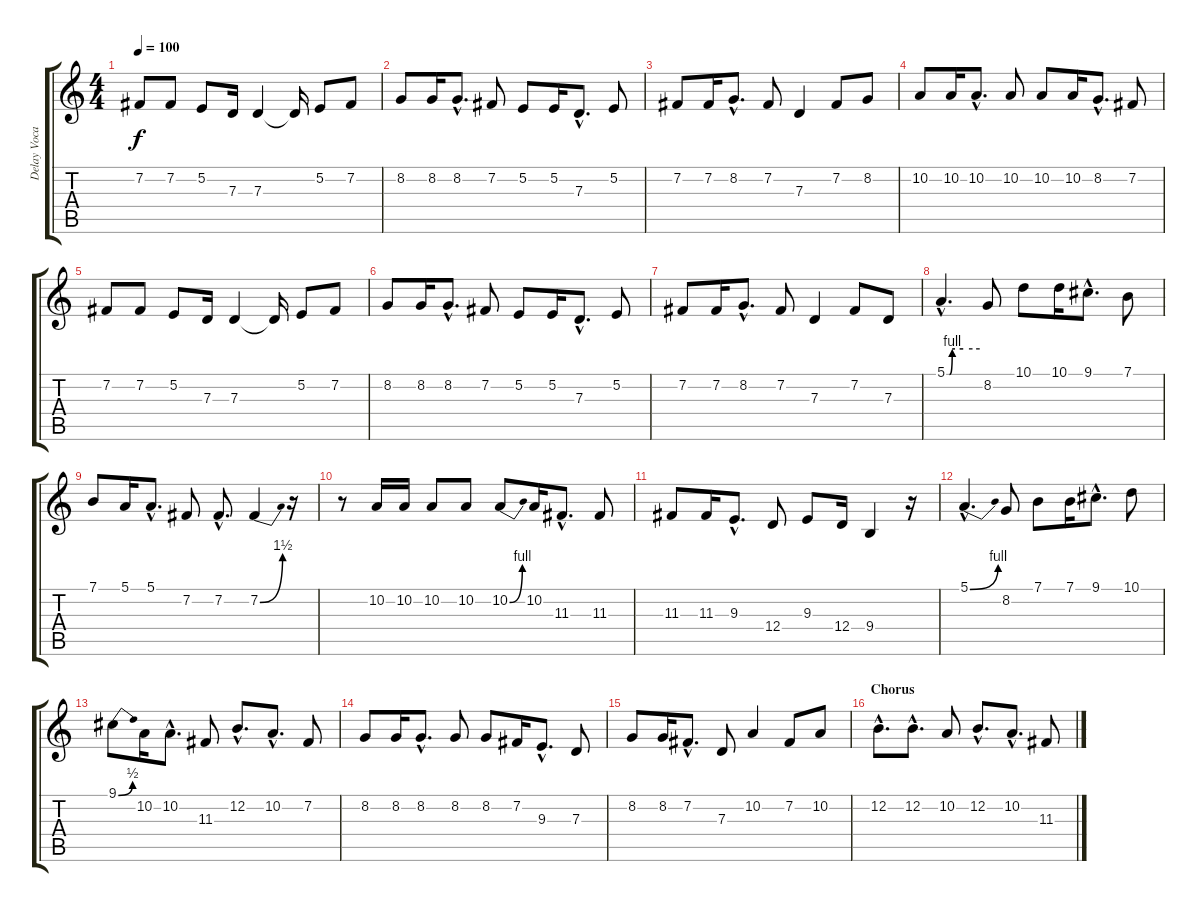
\track ("Delay Vocals" "Delay Voca") {instrument pad8sweep}
\staff {score tabs}
\tuning (E4 B3 G3 D3 A2 E2) {hide}
\ts (4 4)
\tempo 100
\clef g2
\ks c
7.2.8{dy f} 7.2.8 5.2.8 7.3.16 7.3.4 7.3{t}.16 5.2.8 7.2.8 |
8.2.8 8.2.16 8.2{hac}.8{d} 7.2.8 5.2.8 5.2.16 7.3{hac}.8{d} 5.2.8 |
7.2.8 7.2.16 8.2{hac}.8{d} 7.2.8 7.3.4 7.2.8 8.2.8 |
\section ("" "")
10.2.8 10.2.16 10.2{hac}.8{d} 10.2.8 10.2.8 10.2.16 8.2{hac}.8{d} 7.2.8 |
7.2.8 7.2.8 5.2.8 7.3.16 7.3.4 7.3{t}.16 5.2.8 7.2.8 |
8.2.8 8.2.16 8.2{hac}.8{d} 7.2.8 5.2.8 5.2.16 7.3{hac}.8{d} 5.2.8 |
7.2.8 7.2.16 8.2{hac}.8{d} 7.2.8 7.3.4 7.2.8 7.3.8 |
\section ("" "")
5.1{be (custom 0 0 5 0 10 4 15 4 30 4 60 4) hac}.4{d} 8.2.8 10.1.8 10.1.16 9.1{hac}.8{d} 7.1.8 |
7.1.8 5.1.16 5.1{hac}.8{d} 7.2.8 7.2{hac}.8{d} 7.2{be (bend 0 0 60 6)}.4 r.16 |
r.8 10.2.16 10.2.16 10.2.8 10.2.8 10.2{be (bend 0 0 60 4)}.8 10.2.16 11.3{hac}.8{d} 11.3.8 |
11.3.8 11.3.16 9.3{hac}.8{d} 12.4.8 9.3.8 12.4.16 9.4.4 r.16 |
5.1{be (bend 0 0 60 4) hac}.4{d} 8.2.8 7.1.8 7.1.16 9.1{hac}.8{d} 10.1.8 |
9.1{be (bend 0 0 60 2)}.8 10.2.16 10.2{hac}.8{d} 11.3.8 12.2{hac}.8{d} 10.2{hac}.8{d} 7.2.8 |
8.2.8 8.2.16 8.2{hac}.8{d} 8.2.8 8.2.8 7.2.16 9.3{hac}.8{d} 7.3.8 |
8.2.8 8.2.16 7.2{hac}.8{d} 7.3.8 10.2.4 7.2.8 10.2.8 |
\section ("" "Chorus")
12.2{hac}.8{d} 12.2{hac}.8{d} 10.2.8 12.2{hac}.8{d} 10.2{hac}.8{d} 11.3.8
